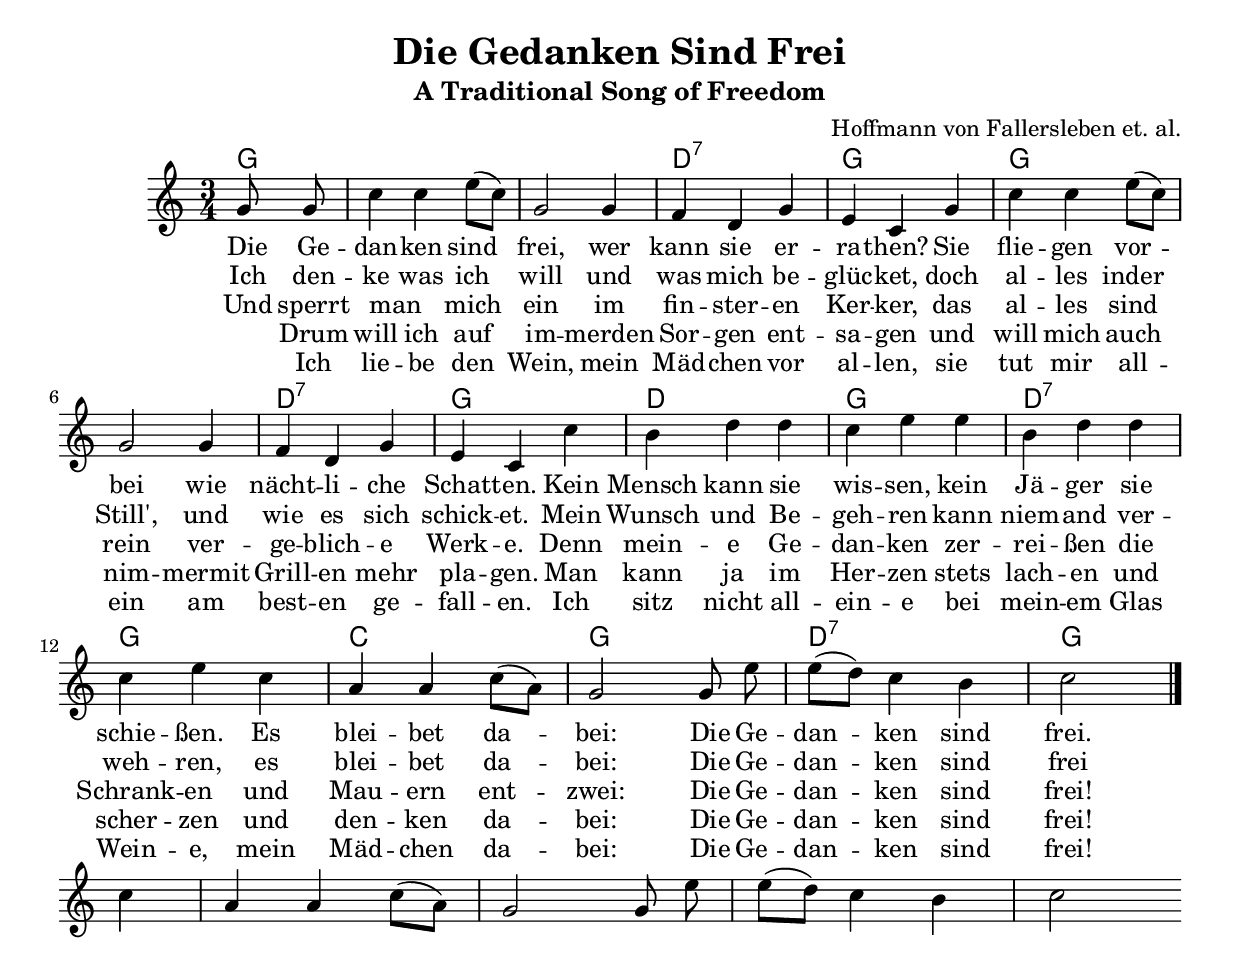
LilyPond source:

\version "2.18.2"

\header {
  title = "Die Gedanken Sind Frei"
  subtitle = "A Traditional Song of Freedom"
  composer = "Hoffmann von Fallersleben et. al."
  arranger = #(if (ly:get-option 'english) "Translated by Daniel Speyer" "")
}

melody = \relative c'' {
  \key c \major \time 3/4 \partial 4 \autoBeamOff
  g8 g | c4 c e8([ c]) | g2 g4 | f d g | e c
  g' | c c e8([ c]) | g2 g4 | f d g | e c
  c' | b d d | c e e | b d d | c e
  c | a a c8([ a]) | g2 g8 e' | e([ d]) c4 b | c2 \bar "|." \break
  c4 | a a c8([ a]) | g2 g8 e' | e([ d]) c4 b | c2 
}

harmony = \relative c'' {
  \chordmode {
   g4 s1. d2.:1.3.5.7 g
   g s d:1.3.5.7 g d
   g d2.:1.3.5.7 g c
   g d2.:1.3.5.7 g
  }
}
  
verse_a = \lyricmode {
  Die Ge -- | dan -- ken sind | frei, wer | kann sie er -- | ra -- then?
  Sie | flie -- gen vor -- | bei wie | nächt -- li -- che | Schat -- ten.
  Kein | Mensch kann sie | wis -- sen, kein | Jä -- ger sie | schie -- ßen.
  Es | blei -- bet da -- | bei: Die Ge -- | dan -- ken sind | frei.
}

verse_b = \lyricmode {
  Ich den -- | ke was ich |  will und | was mich be -- | glüc -- ket,
  doch | al -- les inder | Still',  und |  wie es  sich | schick -- et.
  Mein | Wunsch und  Be -- | geh -- ren kann | niem --  and  ver -- | weh -- ren, 
  es | blei --  bet  da -- | bei: Die Ge -- | dan -- ken sind | frei
}

verse_c = \lyricmode {
  Und sperrt |  man _ mich | ein im | fin -- ster -- en | Ker -- ker,
  das | al -- les sind | rein  ver -- | ge --  blich -- e | Werk -- e.
  Denn | mein -- e Ge -- | dan -- ken zer -- | rei -- ßen die | Schrank -- en
  und |  Mau -- ern ent -- | zwei: Die Ge -- | dan -- ken sind | frei!
}

verse_d = \lyricmode {
  _ Drum | will ich auf | im -- merden |  Sor -- gen ent -- | sa -- gen
  und | will mich auch | nim -- mermit | Grill -- en  mehr | pla --  gen.
  Man | kann ja im | Her -- zen stets | lach -- en und | scher -- zen
  und | den -- ken da -- | bei: Die Ge -- | dan -- ken sind | frei!
}
  
verse_e = \lyricmode {
  _ Ich | lie -- be den | Wein, mein | Mäd -- chen vor |  al -- len,
  sie | tut mir all -- | ein am | best -- en ge -- | fall -- en.
  Ich | sitz nicht all -- | ein -- e bei | mein -- em Glas | Wein -- e,
  mein | Mäd -- chen da -- | bei: Die Ge -- | dan -- ken sind | frei!
}

% lyricnote: English Version

english_a = \lyricmode {
  Oh my think -- ing is free.  No one can it har -- ness. 
  My log -- ic soars high, like ow -- ls in dark -- ness.
  No spy can dis -- play it; no hunt -- er can slay it;
  With Glock nor U -- zi.  For my think -- ing is free!
  
}

english_b = \lyricmode {
  Yes I think as I choose and by my de -- si -- re.
  The world may grow still; my int' -- rest seeks high -- er.
  My val -- ues im -- pli -- cit: no one can in -- hi -- bit.
  As al -- ways it'll be.  For my think -- ing is free!
}

english_c = \lyricmode {
  Ev -- en if I am cast in -- to deep -- est dung -- eon.
  It gives them no aid; no game have they won then.
  If ram -- part and tow -- er face think -- ing's own pow -- er,
  They'll soon cease to be.  Still my think -- ing is free!
}

english_d = \lyricmode {
  So I bid a fare -- well to sor -- row for -- ev -- er.
  So pet -- ty mise -- ry will trou -- ble me nev -- er.
  Odd word -- play and deep truths, ro -- man -- ces and neat proofs.
  Stay al -- ways in me.  For my think -- ing is free!
  Stay al -- ways in me.  For my think -- ing is free!
}
  
  
\score {
  <<
    \new ChordNames = "harmony" {
      \harmony
    }
    \new Voice = "voice" {
      \melody
    }
    \new Lyrics \lyricsto "voice" {
      #(if (ly:get-option 'english) #{
        <<
          \new Lyrics \english_a
          \new Lyrics \english_b
          \new Lyrics \english_c
          \new Lyrics \english_d
        >>
      #} #{
        <<
          \new Lyrics \verse_a
          \new Lyrics \verse_b
          \new Lyrics \verse_c
          \new Lyrics \verse_d
          \new Lyrics \verse_e
        >>
      #} )          
    }
  >>
}